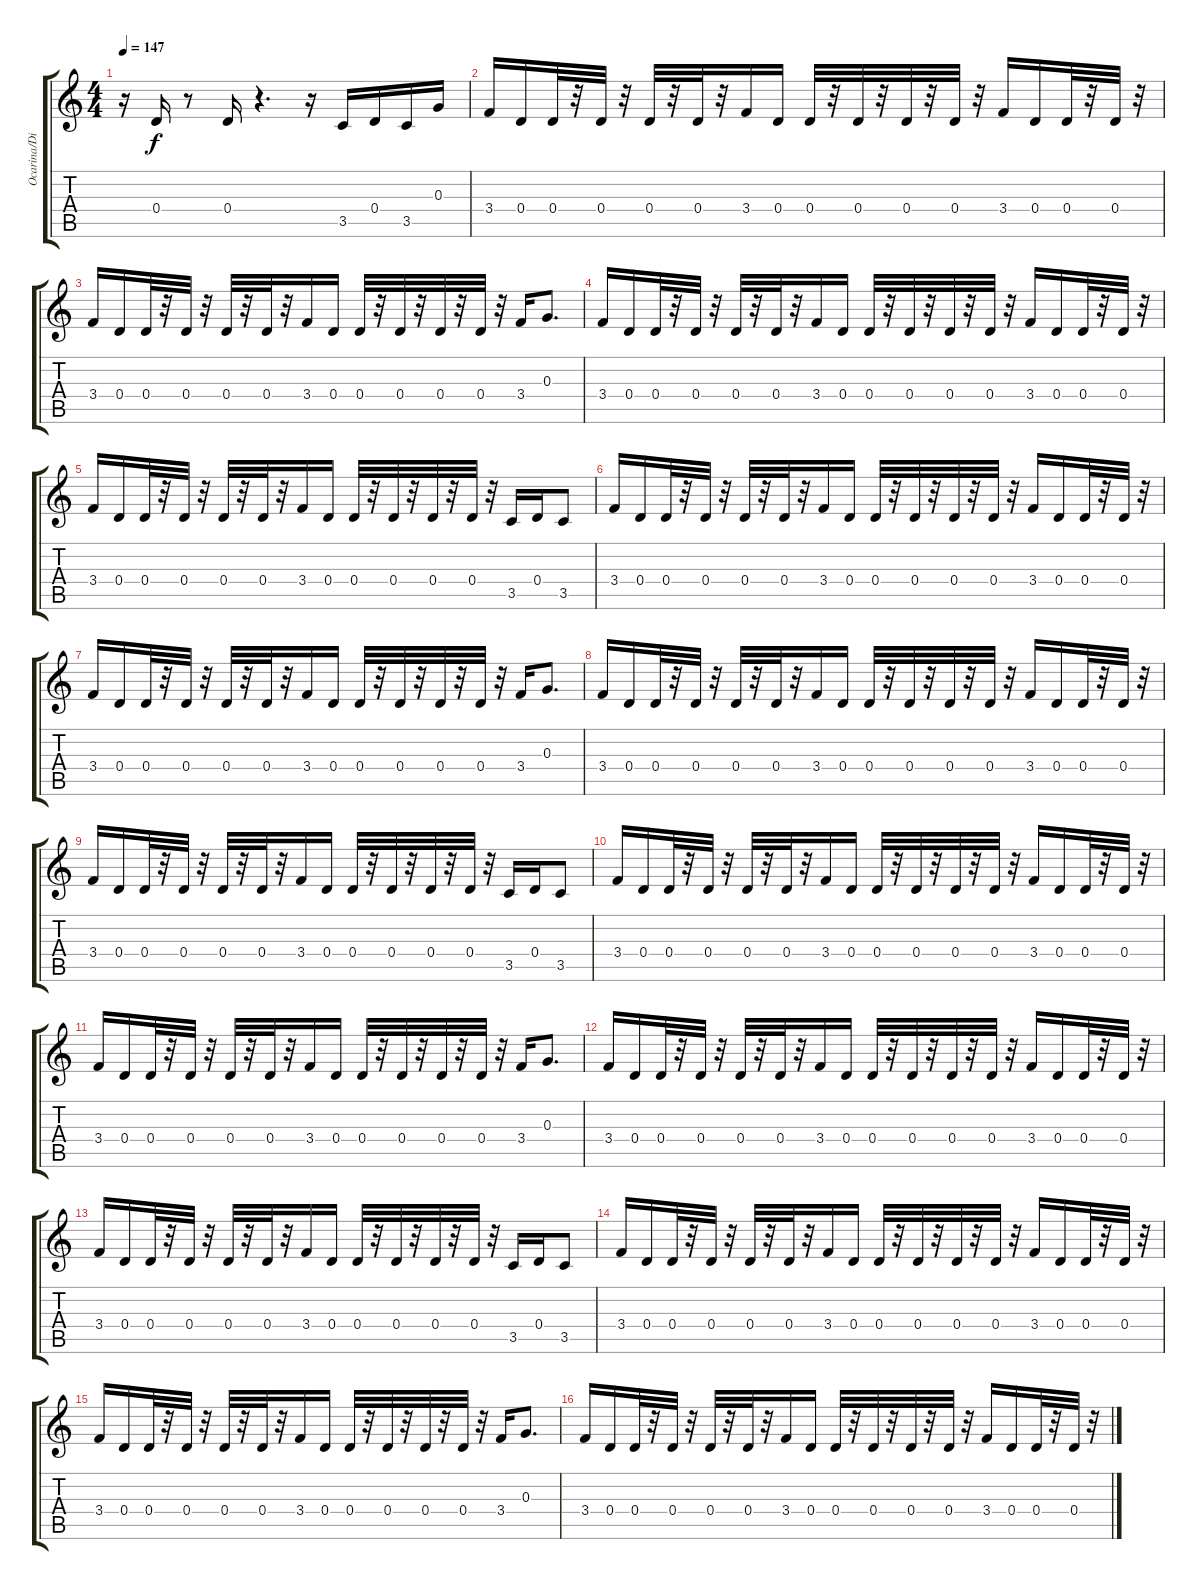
\track ("Ocarina/Distortion Gutiar (Lead)" "Ocarina/Di") {instrument distortionguitar}
\staff {score tabs}
\tuning (E4 B3 G3 D3 A2 E2) {hide}
\ts (4 4)
\tempo 147
\clef g2
\ks c
r.16{dy f} 0.4.16 r.8 0.4.16 r.4{d} r.16 3.5.16 0.4.16 3.5.16 0.3.16 |
3.4.16 0.4.16 0.4.32 r.32 0.4.32 r.32 0.4.32 r.32 0.4.32 r.32 3.4.16 0.4.16 0.4.32 r.32 0.4.32 r.32 0.4.32 r.32 0.4.32 r.32 3.4.16 0.4.16 0.4.32 r.32 0.4.32 r.32 |
3.4.16 0.4.16 0.4.32 r.32 0.4.32 r.32 0.4.32 r.32 0.4.32 r.32 3.4.16 0.4.16 0.4.32 r.32 0.4.32 r.32 0.4.32 r.32 0.4.32 r.32 3.4.16 0.3.8{d} |
3.4.16 0.4.16 0.4.32 r.32 0.4.32 r.32 0.4.32 r.32 0.4.32 r.32 3.4.16 0.4.16 0.4.32 r.32 0.4.32 r.32 0.4.32 r.32 0.4.32 r.32 3.4.16 0.4.16 0.4.32 r.32 0.4.32 r.32 |
3.4.16 0.4.16 0.4.32 r.32 0.4.32 r.32 0.4.32 r.32 0.4.32 r.32 3.4.16 0.4.16 0.4.32 r.32 0.4.32 r.32 0.4.32 r.32 0.4.32 r.32 3.5.16 0.4.16 3.5.8 |
3.4.16 0.4.16 0.4.32 r.32 0.4.32 r.32 0.4.32 r.32 0.4.32 r.32 3.4.16 0.4.16 0.4.32 r.32 0.4.32 r.32 0.4.32 r.32 0.4.32 r.32 3.4.16 0.4.16 0.4.32 r.32 0.4.32 r.32 |
3.4.16 0.4.16 0.4.32 r.32 0.4.32 r.32 0.4.32 r.32 0.4.32 r.32 3.4.16 0.4.16 0.4.32 r.32 0.4.32 r.32 0.4.32 r.32 0.4.32 r.32 3.4.16 0.3.8{d} |
3.4.16 0.4.16 0.4.32 r.32 0.4.32 r.32 0.4.32 r.32 0.4.32 r.32 3.4.16 0.4.16 0.4.32 r.32 0.4.32 r.32 0.4.32 r.32 0.4.32 r.32 3.4.16 0.4.16 0.4.32 r.32 0.4.32 r.32 |
3.4.16 0.4.16 0.4.32 r.32 0.4.32 r.32 0.4.32 r.32 0.4.32 r.32 3.4.16 0.4.16 0.4.32 r.32 0.4.32 r.32 0.4.32 r.32 0.4.32 r.32 3.5.16 0.4.16 3.5.8 |
3.4.16 0.4.16 0.4.32 r.32 0.4.32 r.32 0.4.32 r.32 0.4.32 r.32 3.4.16 0.4.16 0.4.32 r.32 0.4.32 r.32 0.4.32 r.32 0.4.32 r.32 3.4.16 0.4.16 0.4.32 r.32 0.4.32 r.32 |
3.4.16 0.4.16 0.4.32 r.32 0.4.32 r.32 0.4.32 r.32 0.4.32 r.32 3.4.16 0.4.16 0.4.32 r.32 0.4.32 r.32 0.4.32 r.32 0.4.32 r.32 3.4.16 0.3.8{d} |
3.4.16 0.4.16 0.4.32 r.32 0.4.32 r.32 0.4.32 r.32 0.4.32 r.32 3.4.16 0.4.16 0.4.32 r.32 0.4.32 r.32 0.4.32 r.32 0.4.32 r.32 3.4.16 0.4.16 0.4.32 r.32 0.4.32 r.32 |
3.4.16 0.4.16 0.4.32 r.32 0.4.32 r.32 0.4.32 r.32 0.4.32 r.32 3.4.16 0.4.16 0.4.32 r.32 0.4.32 r.32 0.4.32 r.32 0.4.32 r.32 3.5.16 0.4.16 3.5.8 |
3.4.16 0.4.16 0.4.32 r.32 0.4.32 r.32 0.4.32 r.32 0.4.32 r.32 3.4.16 0.4.16 0.4.32 r.32 0.4.32 r.32 0.4.32 r.32 0.4.32 r.32 3.4.16 0.4.16 0.4.32 r.32 0.4.32 r.32 |
3.4.16 0.4.16 0.4.32 r.32 0.4.32 r.32 0.4.32 r.32 0.4.32 r.32 3.4.16 0.4.16 0.4.32 r.32 0.4.32 r.32 0.4.32 r.32 0.4.32 r.32 3.4.16 0.3.8{d} |
3.4.16 0.4.16 0.4.32 r.32 0.4.32 r.32 0.4.32 r.32 0.4.32 r.32 3.4.16 0.4.16 0.4.32 r.32 0.4.32 r.32 0.4.32 r.32 0.4.32 r.32 3.4.16 0.4.16 0.4.32 r.32 0.4.32 r.32
